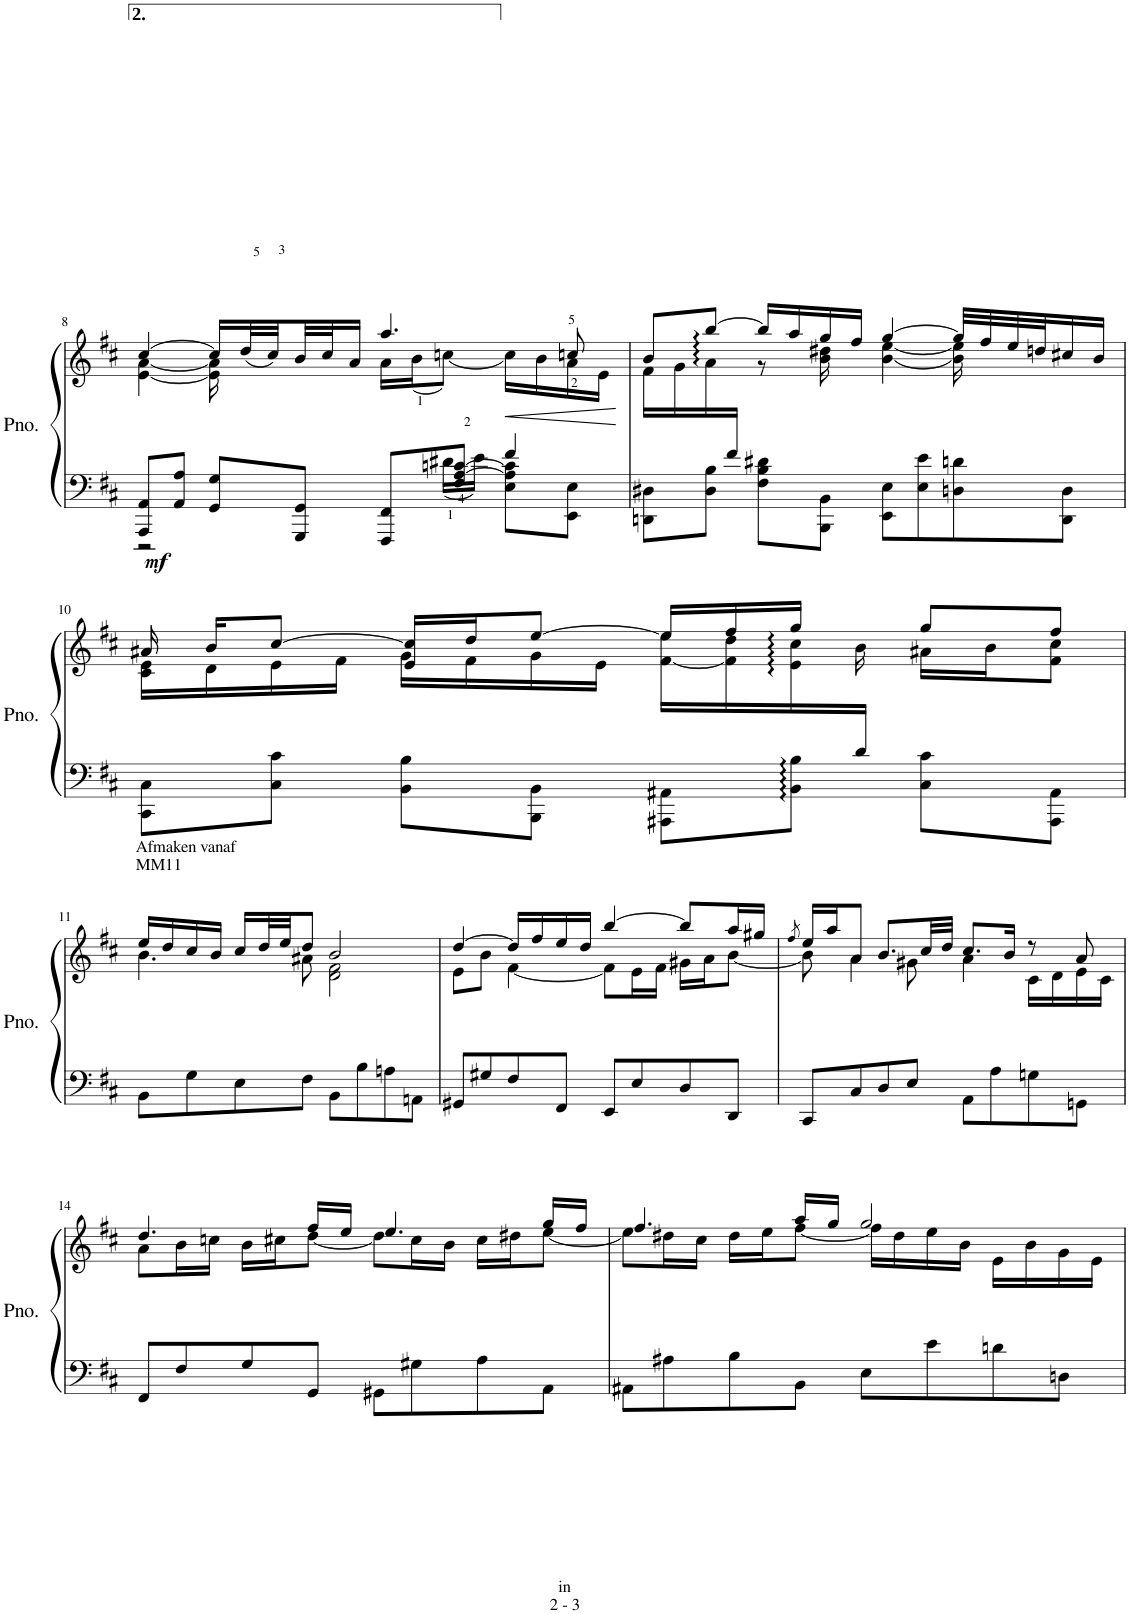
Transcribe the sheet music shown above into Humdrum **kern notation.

**kern	**kern	**dynam
*part1	*part1	*part1
*staff2	*staff1	*staff1/2
*I"Piano	*	*
*I'Pno.	*	*
!!LO:PB:g=z
*clefF4	*clefG2	*
*k[f#c#]	*k[f#c#]	*
*M4/4	*M4/4	*
*met(c)	*met(c)	*
=8	=8	=8
*^	*^	*
!	!	!	!	!LO:DY:b=2
8AAA/ 8AA/L	2r	[4cc#/	[4e\ [4a\	mf
8AA/ 8A/J	.	.	.	.
8GG/ 8G/L	.	16cc#/LL]	16e\] 16a\]	.
.	.	(32dd/L	8.ryy	.
.	.	32cc#/)	.	.
8GGG/ 8GG/J	.	32b/	.	.
.	.	32cc#/J	.	.
.	.	16a/JJ	.	.
8FFF#/ 8FF#/L	8ryy	4.aa/	16a\LL	.
.	.	.	(16b<\J	.
8F#/ [8A/ [8cn/J	16d#X\LL	.	[8ccn\J)	.
.	16e\JJ	.	.	.
8E\ 8A\] 8c\]L	4f#/	.	16cc\LL]	.
.	.	.	16b\	.
8EE\ 8E\J	.	8ccn/	16a\	.
.	.	.	16e\JJ	.
=9	=9	=9	=9	=9
8.ryy	8DDn\ 8D#X\L	8b/L	16f#\LL	.
.	.	.	16g\	.
.	8D#\ 8B\J	[8bb/J	16a\	.
16f#/JJ	.	.	16ryy	.
2.ryy	8F#\ 8B\ 8d#X\L	16bb/LL]	8r	.
.	.	16aa/	.	.
.	8BBB\ 8BB\J	16gg/	16b\ 16dd#X\	.
.	.	16ff#/JJ	16ryy	.
.	8EE\ 8E\L	[4gg/	[4b\ [4ee\	.
.	8E\ 8e\	.	.	.
.	8Dn\ 8dn\	32gg/LLL]	16b\] 16ee\]	.
.	.	32ff#/	.	.
.	.	32ee/	8.ryy	.
.	.	32ddn/J	.	.
.	8DD\ 8D\J	16cc#X/	.	.
.	.	16b/JJ	.	.
!!LO:LB:g=z
=10	=10	=10	=10	=10
*	*	*	*^	*
8.ryy	8CC#\ 8C#\L	16ryy	16c#\ 16e\LL	16a#X/	.
.	.	16b/KL	16d\	2...ryy	.
.	8C#\ 8c#\J	[8cc#/J	16e\	.	.
.	.	.	16f#\JJ	.	.
.	8BB\ 8B\L	16e/ 16cc#/]LL	16g\LL	.	.
.	.	16dd/J	16f#\	.	.
.	8BBB\ 8BB\J	[8ee/J	16g\	.	.
.	.	.	16e\JJ	.	.
.	8AAA#X\ 8AA#X\L	[16f#\ 16ee\]LL	16ee/LL	.	.
.	.	16f#\] 16dd\	16ff#/	.	.
.	8BB\: 8B\:J	16e\ 16cc#\	16gg/JJ	.	.
16d/JJ	.	16ryy	16b\	.	.
4ryy	8C#\ 8c#\L	8gg/L	16a#X\LL	.	.
.	.	.	16b\J	.	.
.	8AAA#\ 8AA#\J	8ff#/J	8f#\ 8cc#\J	.	.
*	*	*	*v	*v	*
!!LO:LB:g=z
=11	=11	=11	=11	=11
!	!	!LO:TX:a:t=Afmaken vanaf	!	!
!	!	!LO:TX:a:t=MM11	!	!
*v	*v	*	*	*
8BB\L	16ee/LL	4.b\	.
.	16dd/	.	.
8G\	16cc#/	.	.
.	16b/JJ	.	.
8E\	16cc#/LL	.	.
.	32dd/L	.	.
.	32ee/JJ	.	.
8F#\J	8dd/J	8a#X\	.
8BB\L	2b/	2d\ 2f#\	.
8B\	.	.	.
8An\	.	.	.
8AAn\J	.	.	.
=12	=12	=12	=12
8GG#X/L	[4dd/	8e\L	.
8G#X/	.	8b\J	.
8F#/	16dd/LL]	[4f#\	.
.	16ff#/	.	.
8FF#/J	16ee/	.	.
.	16dd/JJ	.	.
8EE/L	[4bb/	8f#\L]	.
8E/	.	16e\L	.
.	.	16f#\JJ	.
8D/	8bb/L]	16g#X\LL	.
.	.	16a\J	.
8DD/J	16aa/L	[8b\J	.
.	16gg#X/JJ	.	.
=13	=13	=13	=13
.	8qff#/	.	.
8CC#/L	16ee/LL	8b\]	.
.	16aa/J	.	.
8C#/	8a/J	4a\	.
8D/	8.b/L	.	.
8E/J	.	8g#X\	.
.	32cc#/LL	.	.
.	32dd/JJJ	.	.
8AA\L	8.cc#/L	4a\	.
8A\	.	.	.
.	16b/Jk	.	.
8Gn\	8r	16c#\LL	.
.	.	16d\	.
8GGn\J	8a/	16e\	.
.	.	16c#\JJ	.
!!LO:LB:g=z	!!
=14	=14	=14	=14
8FF#/L	4.dd/	8a\L	.
8F#/	.	16b\L	.
.	.	16ccn\JJ	.
8G/	.	16b\LL	.
.	.	16cc#X\J	.
8GG/J	16ff#/LL	[8dd\J	.
.	16ee/JJ	.	.
8GG#X\L	4.ee/	8dd\L]	.
8G#X\	.	16cc#\L	.
.	.	16b\JJ	.
8A\	.	16cc#\LL	.
.	.	16dd#X\J	.
8AA\J	16gg/LL	[8ee\J	.
.	16ff#/JJ	.	.
=15	=15	=15	=15
8AA#X\L	4.ff#/	8ee\L]	.
8A#X\	.	16dd#X\L	.
.	.	16cc#\JJ	.
8B\	.	16dd#\LL	.
.	.	16ee\J	.
8BB\J	16aa/LL	[8ff#\J	.
.	16gg/JJ	.	.
8E\L	2gg/	16ff#\LL]	.
.	.	16dd#\	.
8e\	.	16ee\	.
.	.	16b\JJ	.
8dn\	.	16e\LL	.
.	.	16b\	.
8Dn\J	.	16g\	.
.	.	16e\JJ	.
*	*v	*v	*
=	=	=
*-	*-	*-
